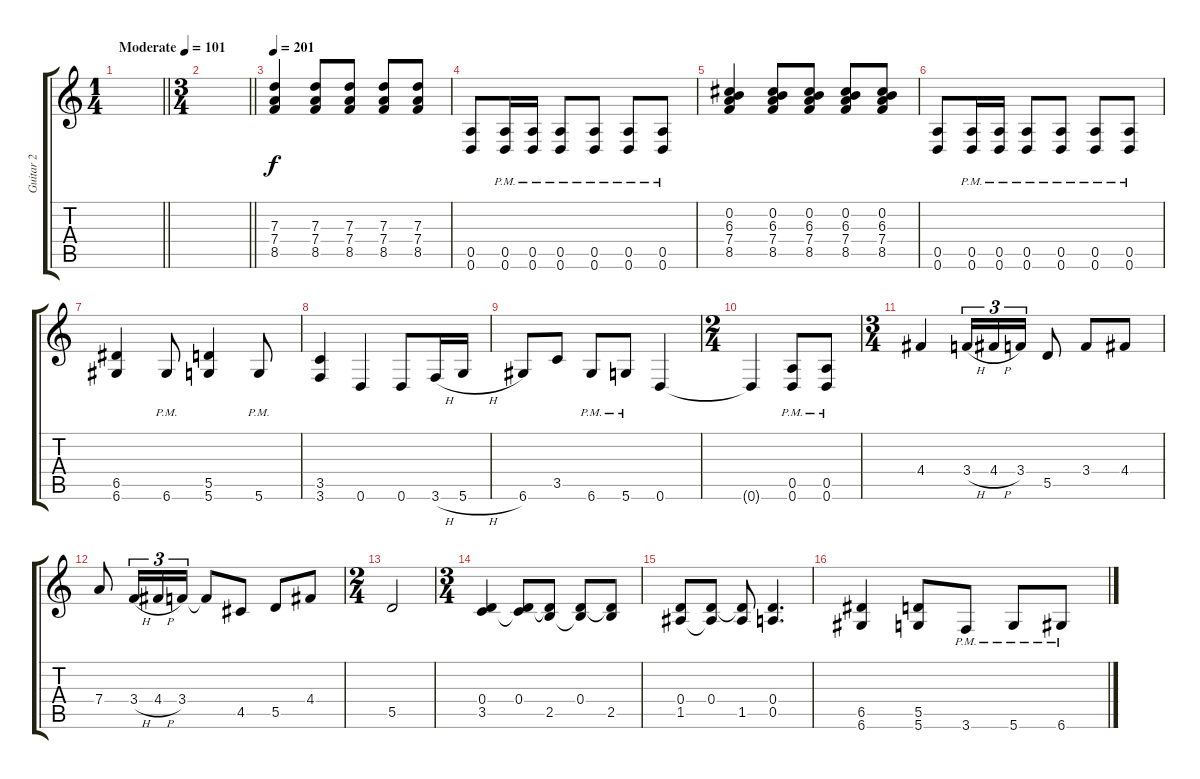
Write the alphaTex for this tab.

\track ("Guitar 2" "Guitar 2") {mute instrument distortionguitar}
\staff {score tabs}
\tuning (E4 B3 G3 D3 A2 D2) {hide}
\ts (1 4)
\tempo (101 "Moderate")
\clef g2
\barLineRight lightlight
\ks c
|
\ts (3 4)
\barLineRight lightlight
|
\tempo 201
(7.3 7.4 8.5).4 (7.3 7.4 8.5).8 (7.3 7.4 8.5).8 (7.3 7.4 8.5).8 (7.3 7.4 8.5).8 |
(0.5 0.6).8 (0.5{pm} 0.6{pm}).16 (0.5{pm} 0.6{pm}).16 (0.5{pm} 0.6{pm}).8 (0.5{pm} 0.6{pm}).8 (0.5{pm} 0.6{pm}).8 (0.5{pm} 0.6{pm}).8 |
(0.2 6.3 7.4 8.5).4 (0.2 6.3 7.4 8.5).8 (0.2 6.3 7.4 8.5).8 (0.2 6.3 7.4 8.5).8 (0.2 6.3 7.4 8.5).8 |
(0.5 0.6).8 (0.5{pm} 0.6{pm}).16 (0.5{pm} 0.6{pm}).16 (0.5{pm} 0.6{pm}).8 (0.5{pm} 0.6{pm}).8 (0.5{pm} 0.6{pm}).8 (0.5{pm} 0.6{pm}).8 |
(6.5 6.6).4 6.6{pm}.8 (5.5 5.6).4 5.6{pm}.8 |
(3.5 3.6).4 0.6.4 0.6.8 3.6{h}.16 5.6{h}.16 |
6.6.8 3.5.8 6.6{pm}.8 5.6{pm}.8 0.6.4 |
\ts (2 4)
0.6{t}.4 (0.5{pm} 0.6{pm}).8 (0.5{pm} 0.6{pm}).8 |
\ts (3 4)
4.4.4 3.4{h}.16{tu (3 2)} 4.4{h}.16{tu (3 2)} 3.4.16{tu (3 2)} 5.5.8 3.4.8 4.4.8 |
7.4.8 3.4{h}.16{tu (3 2)} 4.4{h}.16{tu (3 2)} 3.4.16{tu (3 2)} 3.4{t}.8 4.5.8 5.5.8 4.4.8 |
\ts (2 4)
5.5.2 |
\ts (3 4)
(0.4 3.5).4 (0.4 3.5{t}).8 (0.4{t} 2.5).8 (0.4 2.5{t}).8 (0.4{t} 2.5).8 |
(0.4 1.5).8 (0.4 1.5{t}).8 (0.4{t} 1.5).8 (0.4 0.5).4{d} |
(6.5 6.6).4 (5.5 5.6).8 3.6{pm}.8 5.6{pm}.8 6.6{pm}.8
